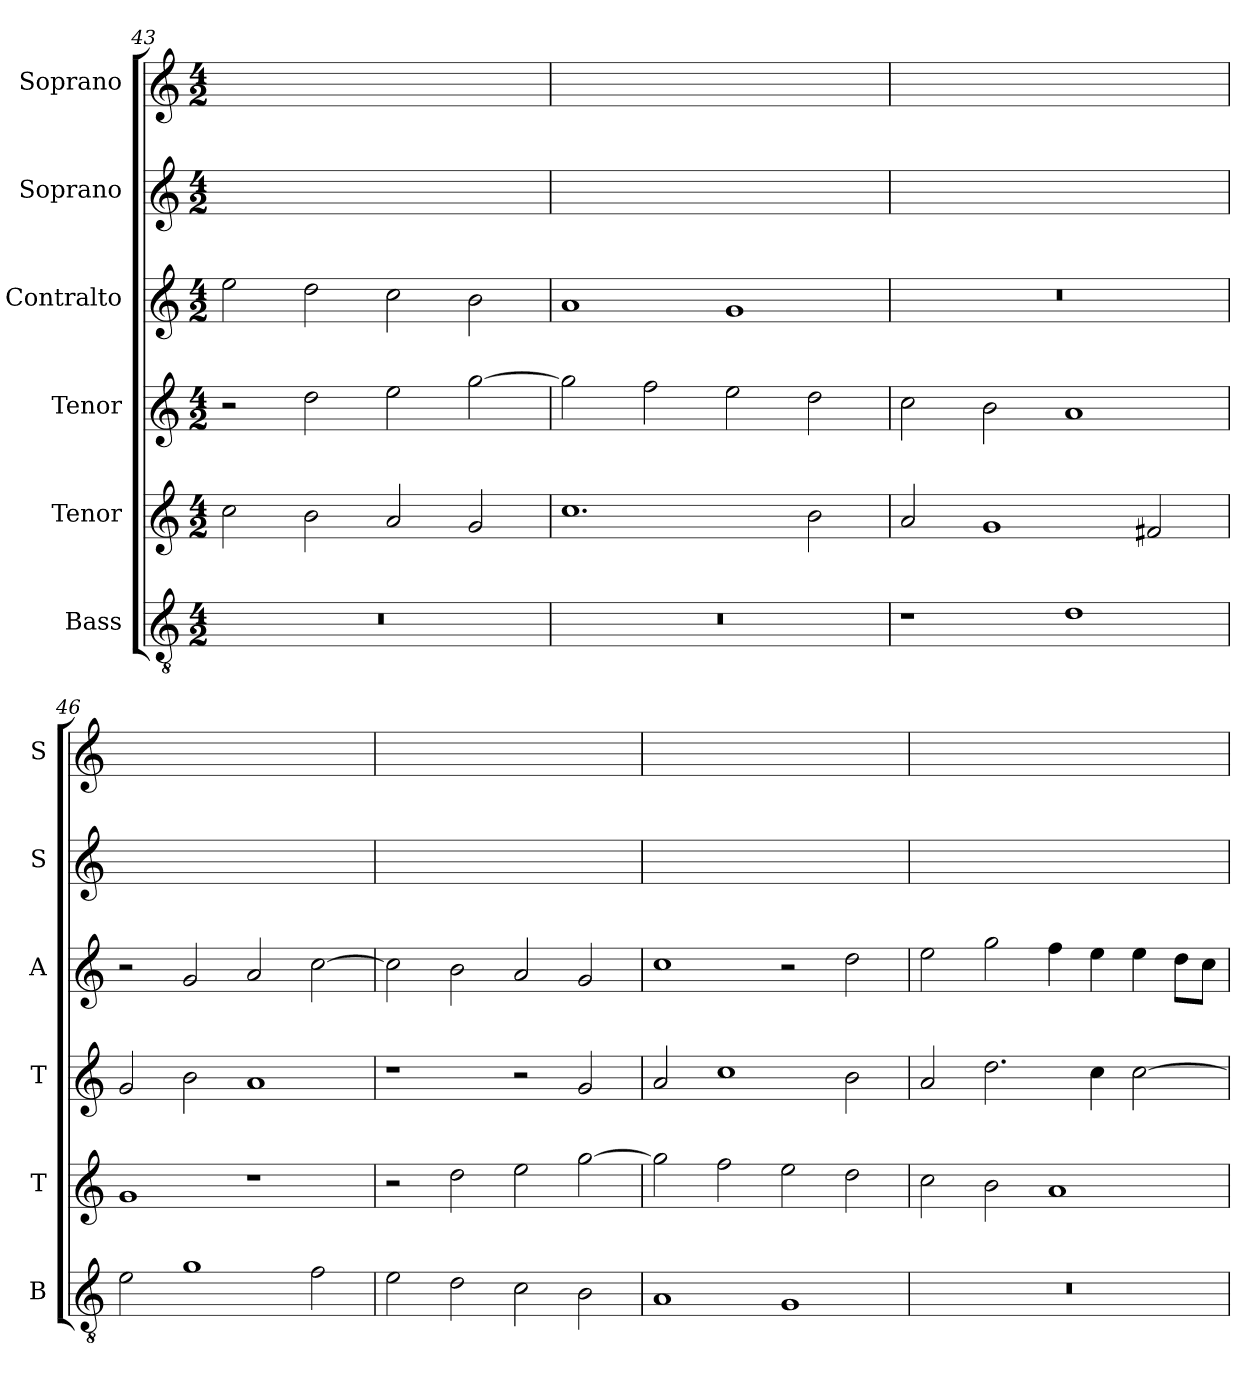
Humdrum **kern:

**kern	**kern	**kern	**kern	**kern	**kern
*part6	*part5	*part4	*part3	*part2	*part1
*staff6	*staff5	*staff4	*staff3	*staff2	*staff1
*I"Bass	*I"Tenor	*I"Tenor	*I"Contralto	*I"Soprano	*I"Soprano
*I'B	*I'T	*I'T	*I'A	*I'S	*I'S
*clefGv2	*clefG2	*clefG2	*clefG2	*clefG2	*clefG2
*k[]	*k[]	*k[]	*k[]	*k[]	*k[]
*C:ion	*C:ion	*C:ion	*C:ion	*C:ion	*C:ion
*M4/2	*M4/2	*M4/2	*M4/2	*M4/2	*M4/2
=43	=43	=43	=43	=43	=43
0r	2cc	2r	2ee	0ryy	0ryy
.	2b	2dd	2dd	.	.
.	2a	2ee	2cc	.	.
.	2g	[2gg	2b	.	.
=44	=44	=44	=44	=44	=44
0r	1.cc	2gg]	1a	0ryy	0ryy
.	.	2ff	.	.	.
.	.	2ee	1g	.	.
.	2b	2dd	.	.	.
=45	=45	=45	=45	=45	=45
1r	2a	2cc	0r	0ryy	0ryy
.	1g	2b	.	.	.
1d	.	1a	.	.	.
.	2f#X	.	.	.	.
=46	=46	=46	=46	=46	=46
2e	1g	2g	2r	0ryy	0ryy
1g	.	2b	2g	.	.
.	1r	1a	2a	.	.
2f	.	.	[2cc	.	.
=47	=47	=47	=47	=47	=47
2e	2r	1r	2cc]	0ryy	0ryy
2d	2dd	.	2b	.	.
2c	2ee	2r	2a	.	.
2B	[2gg	2g	2g	.	.
=48	=48	=48	=48	=48	=48
1A	2gg]	2a	1cc	0ryy	0ryy
.	2ff	1cc	.	.	.
1G	2ee	.	2r	.	.
.	2dd	2b	2dd	.	.
=49	=49	=49	=49	=49	=49
0r	2cc	2a	2ee	0ryy	0ryy
.	2b	2.dd	2gg	.	.
.	1a	.	4ff	.	.
.	.	4cc	4ee	.	.
.	.	[2cc	4ee	.	.
.	.	.	8dd\L	.	.
.	.	.	8cc\J	.	.
=	=	=	=	=	=
*-	*-	*-	*-	*-	*-
